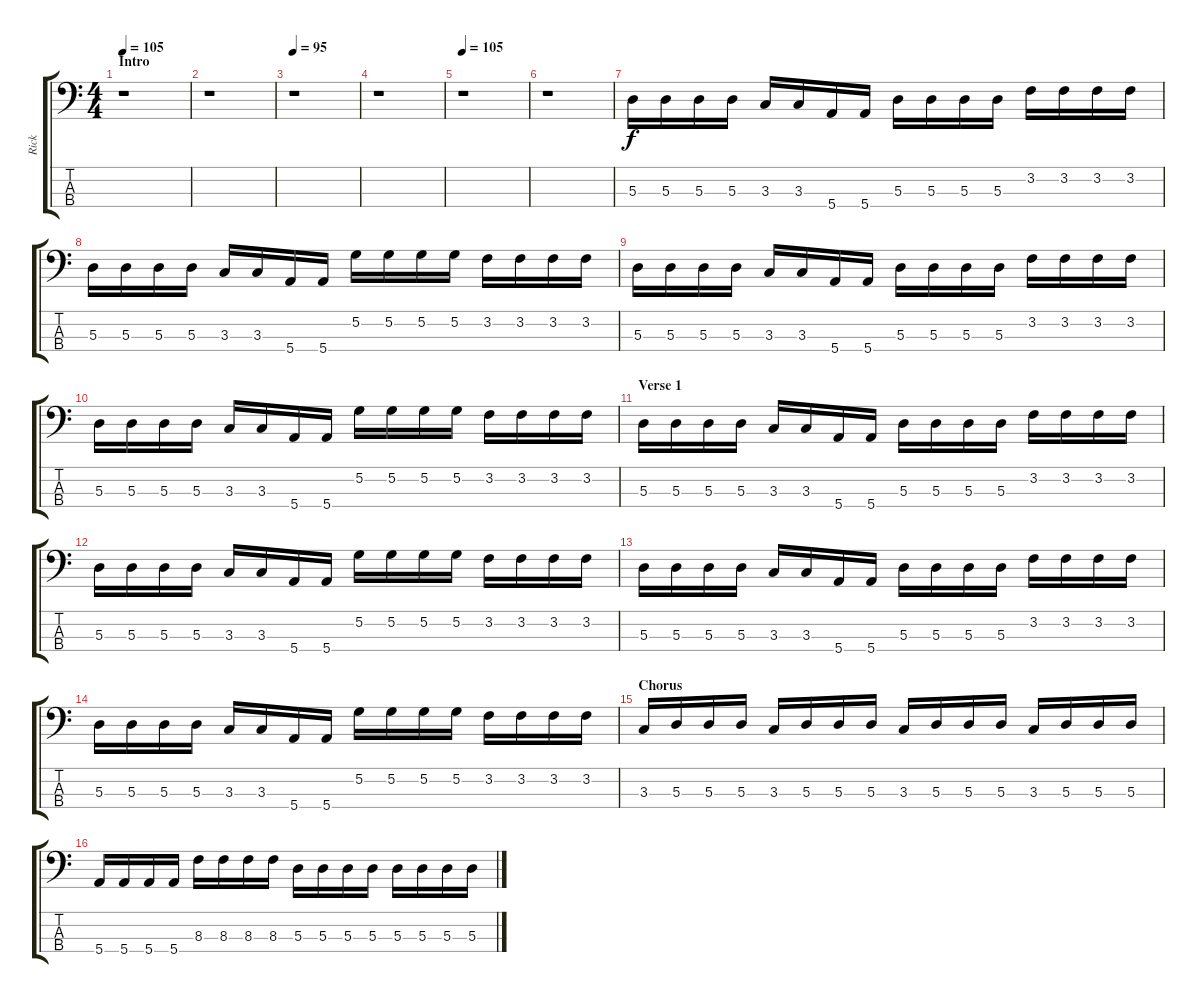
\track ("Rick" "Rick") {instrument electricbasspick}
\staff {score tabs}
\tuning (G2 D2 A1 E1) {hide}
\ts (4 4)
\section ("" "Intro")
\tempo 105
\tempo 95
\tempo 105
\clef f4
\ks c
r.1{dy f instrument electricbasspick} |
r.1 |
\tempo 95
r.1 |
r.1 |
\tempo 105
r.1 |
r.1 |
5.3.16 5.3.16 5.3.16 5.3.16 3.3.16 3.3.16 5.4.16 5.4.16 5.3.16 5.3.16 5.3.16 5.3.16 3.2.16 3.2.16 3.2.16 3.2.16 |
5.3.16 5.3.16 5.3.16 5.3.16 3.3.16 3.3.16 5.4.16 5.4.16 5.2.16 5.2.16 5.2.16 5.2.16 3.2.16 3.2.16 3.2.16 3.2.16 |
5.3.16 5.3.16 5.3.16 5.3.16 3.3.16 3.3.16 5.4.16 5.4.16 5.3.16 5.3.16 5.3.16 5.3.16 3.2.16 3.2.16 3.2.16 3.2.16 |
5.3.16 5.3.16 5.3.16 5.3.16 3.3.16 3.3.16 5.4.16 5.4.16 5.2.16 5.2.16 5.2.16 5.2.16 3.2.16 3.2.16 3.2.16 3.2.16 |
\section ("" "Verse 1")
5.3.16 5.3.16 5.3.16 5.3.16 3.3.16 3.3.16 5.4.16 5.4.16 5.3.16 5.3.16 5.3.16 5.3.16 3.2.16 3.2.16 3.2.16 3.2.16 |
5.3.16 5.3.16 5.3.16 5.3.16 3.3.16 3.3.16 5.4.16 5.4.16 5.2.16 5.2.16 5.2.16 5.2.16 3.2.16 3.2.16 3.2.16 3.2.16 |
5.3.16 5.3.16 5.3.16 5.3.16 3.3.16 3.3.16 5.4.16 5.4.16 5.3.16 5.3.16 5.3.16 5.3.16 3.2.16 3.2.16 3.2.16 3.2.16 |
5.3.16 5.3.16 5.3.16 5.3.16 3.3.16 3.3.16 5.4.16 5.4.16 5.2.16 5.2.16 5.2.16 5.2.16 3.2.16 3.2.16 3.2.16 3.2.16 |
\section ("" "Chorus")
3.3.16 5.3.16 5.3.16 5.3.16 3.3.16 5.3.16 5.3.16 5.3.16 3.3.16 5.3.16 5.3.16 5.3.16 3.3.16 5.3.16 5.3.16 5.3.16 |
5.4.16 5.4.16 5.4.16 5.4.16 8.3.16 8.3.16 8.3.16 8.3.16 5.3.16 5.3.16 5.3.16 5.3.16 5.3.16 5.3.16 5.3.16 5.3.16
